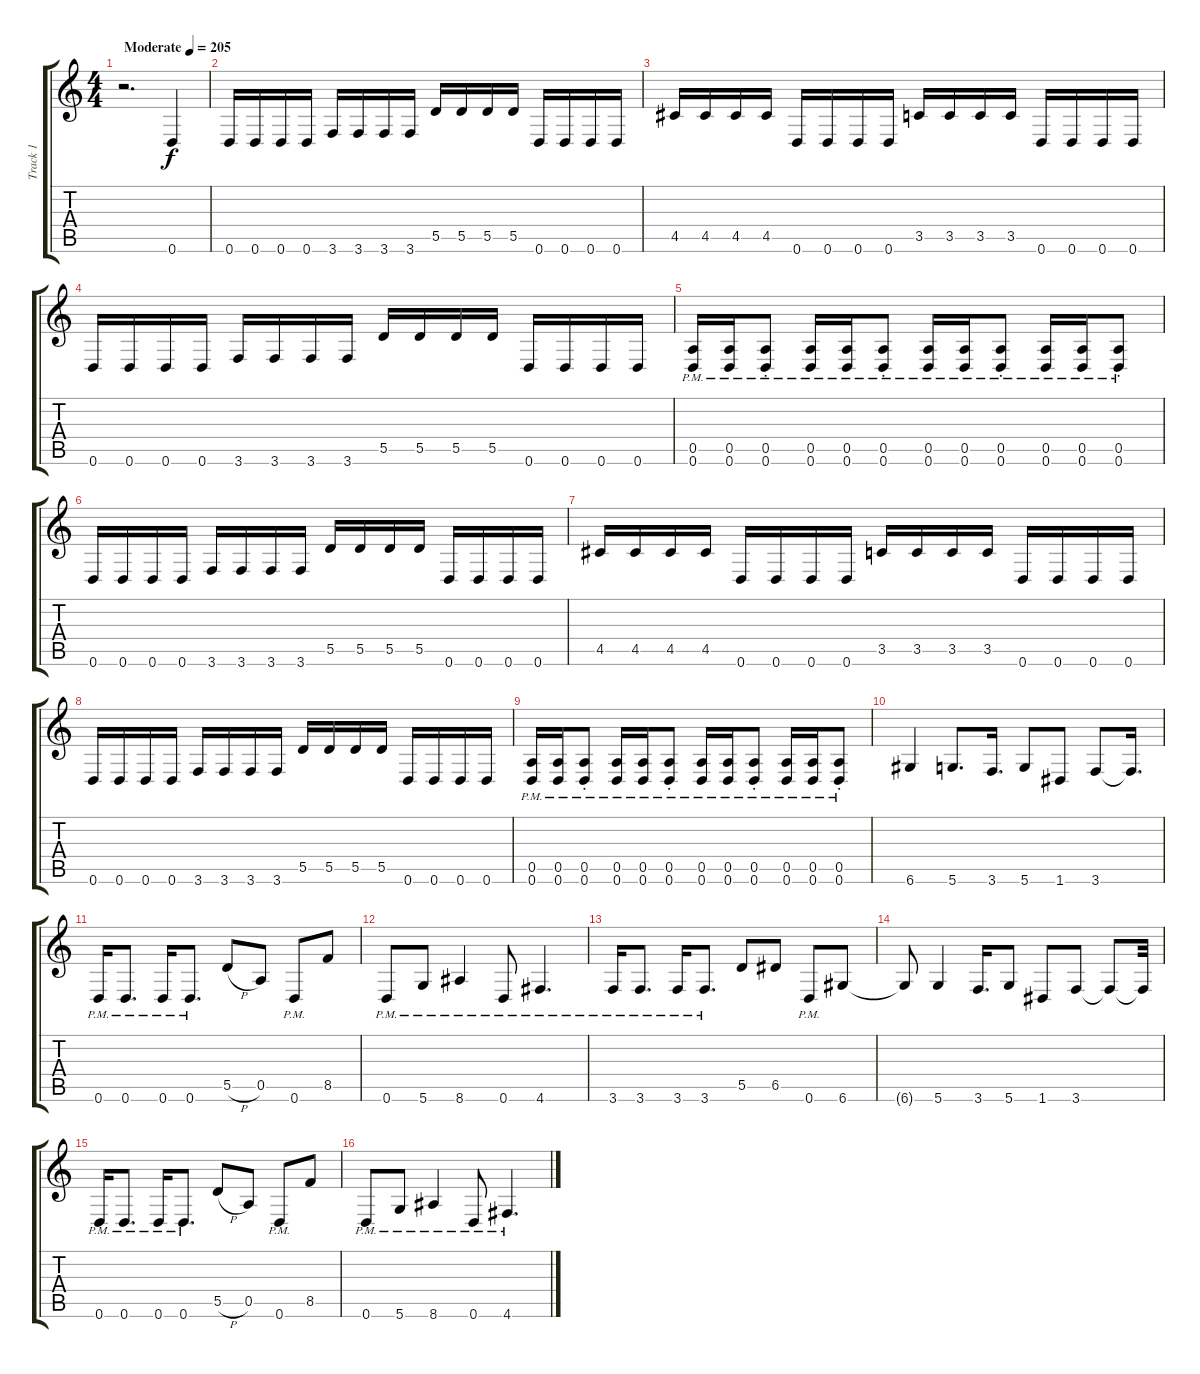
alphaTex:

\track ("Track 1" "Track 1") {instrument distortionguitar}
\staff {score tabs}
\tuning (E4 B3 G3 D3 A2 D2) {hide}
\ts (4 4)
\tempo (205 "Moderate")
\clef g2
\ks c
r.2{d dy f instrument distortionguitar} 0.6.4 |
0.6.16 0.6.16 0.6.16 0.6.16 3.6.16 3.6.16 3.6.16 3.6.16 5.5.16 5.5.16 5.5.16 5.5.16 0.6.16 0.6.16 0.6.16 0.6.16 |
4.5.16 4.5.16 4.5.16 4.5.16 0.6.16 0.6.16 0.6.16 0.6.16 3.5.16 3.5.16 3.5.16 3.5.16 0.6.16 0.6.16 0.6.16 0.6.16 |
0.6.16 0.6.16 0.6.16 0.6.16 3.6.16 3.6.16 3.6.16 3.6.16 5.5.16 5.5.16 5.5.16 5.5.16 0.6.16 0.6.16 0.6.16 0.6.16 |
(0.5{pm} 0.6{pm}).16 (0.5{pm} 0.6{pm}).16 (0.5{pm st} 0.6{pm st}).8 (0.5{pm} 0.6{pm}).16 (0.5{pm} 0.6{pm}).16 (0.5{pm st} 0.6{pm st}).8 (0.5{pm} 0.6{pm}).16 (0.5{pm} 0.6{pm}).16 (0.5{pm st} 0.6{pm st}).8 (0.5{pm} 0.6{pm}).16 (0.5{pm} 0.6{pm}).16 (0.5{pm st} 0.6{pm st}).8 |
0.6.16 0.6.16 0.6.16 0.6.16 3.6.16 3.6.16 3.6.16 3.6.16 5.5.16 5.5.16 5.5.16 5.5.16 0.6.16 0.6.16 0.6.16 0.6.16 |
4.5.16 4.5.16 4.5.16 4.5.16 0.6.16 0.6.16 0.6.16 0.6.16 3.5.16 3.5.16 3.5.16 3.5.16 0.6.16 0.6.16 0.6.16 0.6.16 |
0.6.16 0.6.16 0.6.16 0.6.16 3.6.16 3.6.16 3.6.16 3.6.16 5.5.16 5.5.16 5.5.16 5.5.16 0.6.16 0.6.16 0.6.16 0.6.16 |
(0.5{pm} 0.6{pm}).16 (0.5{pm} 0.6{pm}).16 (0.5{pm st} 0.6{pm st}).8 (0.5{pm} 0.6{pm}).16 (0.5{pm} 0.6{pm}).16 (0.5{pm st} 0.6{pm st}).8 (0.5{pm} 0.6{pm}).16 (0.5{pm} 0.6{pm}).16 (0.5{pm st} 0.6{pm st}).8 (0.5{pm} 0.6{pm}).16 (0.5{pm} 0.6{pm}).16 (0.5{pm st} 0.6{pm st}).8 |
6.6.4 5.6.8{d} 3.6.16{d} 5.6.8 1.6.8 3.6.8 3.6{t}.16{d} |
0.6{pm}.16 0.6{pm}.8{d} 0.6{pm}.16 0.6{pm}.8{d} 5.5{h}.8 0.5.8 0.6{pm}.8 8.5.8 |
0.6{pm}.8 5.6{pm}.8 8.6{pm}.4 0.6{pm}.8 4.6{pm}.4{d} |
3.6{pm}.16 3.6{pm}.8{d} 3.6{pm}.16 3.6{pm}.8{d} 5.5.8 6.5.8 0.6{pm}.8 6.6.8 |
6.6{t}.8 5.6.4 3.6.16{d} 5.6.8 1.6.8 3.6.8 3.6{t}.8 3.6{t}.32 |
0.6{pm}.16 0.6{pm}.8{d} 0.6{pm}.16 0.6{pm}.8{d} 5.5{h}.8 0.5.8 0.6{pm}.8 8.5.8 |
0.6{pm}.8 5.6{pm}.8 8.6{pm}.4 0.6{pm}.8 4.6{pm}.4{d}
